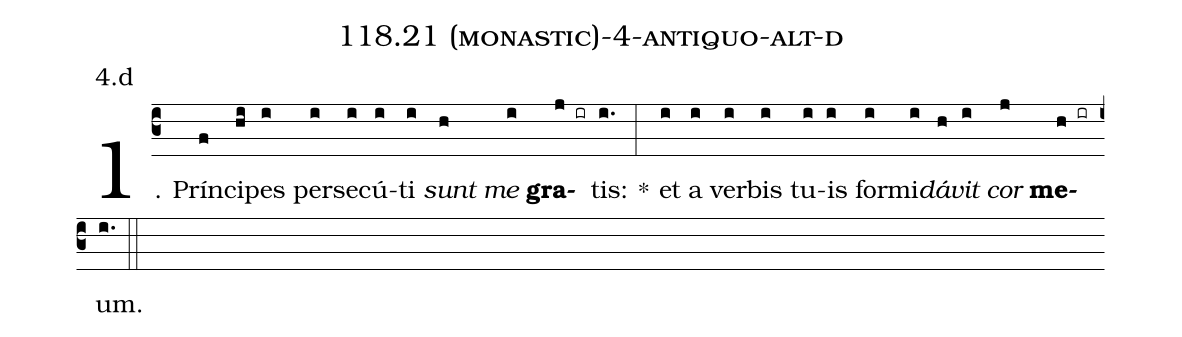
name: 118.21 (monastic)-4-antiquo-alt-d;
annotation: 4.d;
%%
(c3)1. Prín(f)ci(hi)pes(i) per(i)se(i)cú(i)ti(i) <i>sunt</i>(h) <i>me</i>(i) <b>gra</b>(j ir)tis:(i.) *(:) et(i) a(i) ver(i)bis(i) tu(i)is(i) for(i)mi(i)<i>dá</i>(h)<i>vit</i>(i) <i>cor</i>(j) <b>me</b>(h ir)um.(i.) (::)
